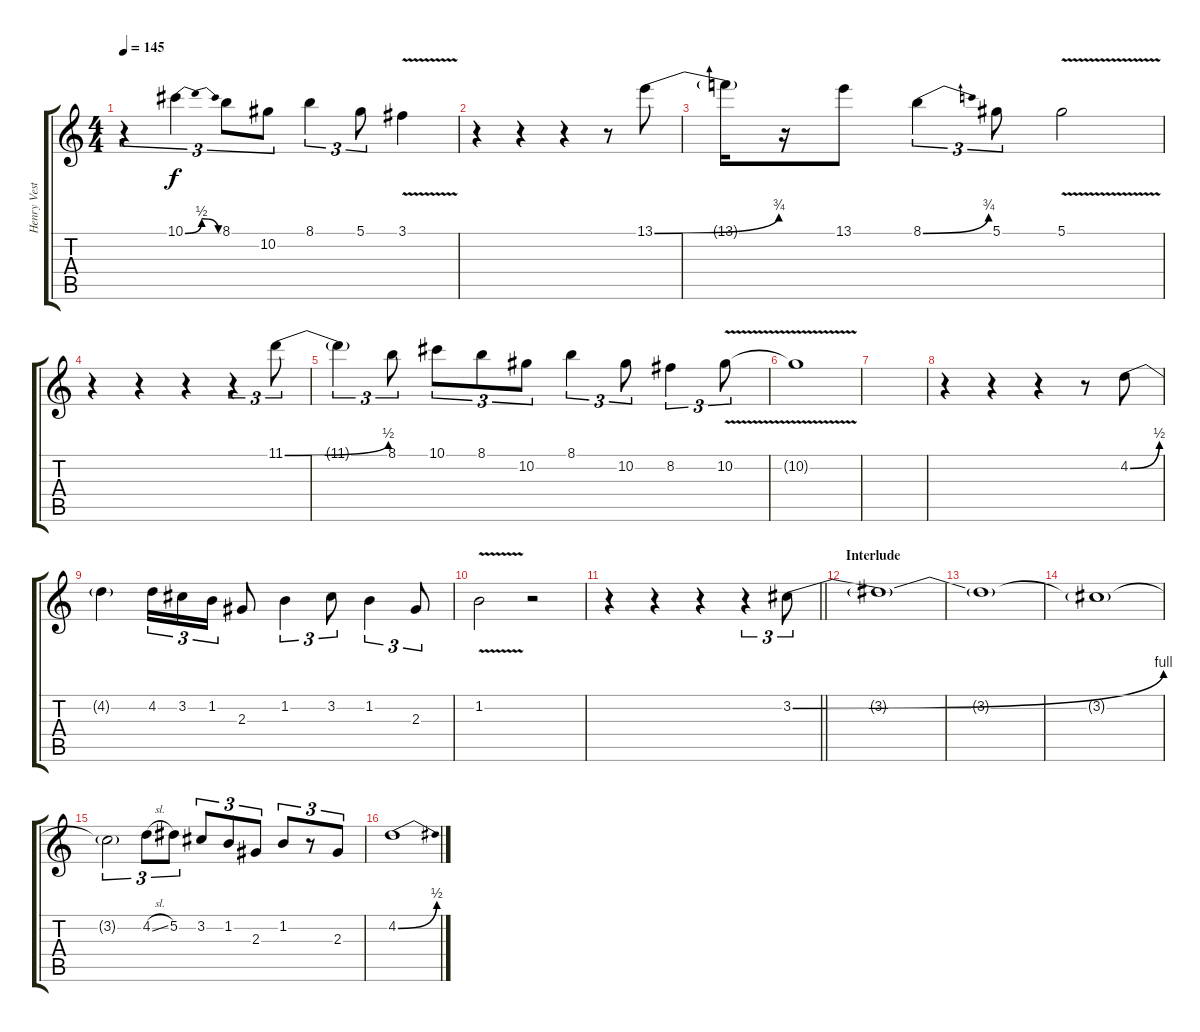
\track ("Henry Vestine" "Henry Vest") {instrument overdrivenguitar}
\staff {score tabs}
\tuning (Eb4 Bb3 Gb3 Db3 Ab2 Eb2) {hide}
\ts (4 4)
\tempo 145
\clef g2
\ks c
r.4{tu (3 2) dy f} 10.1{be (bendrelease 0 0 30 2 30 2 60 0)}.4{tu (3 2)} 8.1.8{tu (3 2)} 10.2.8{tu (3 2)} 8.1.4{tu (3 2)} 5.1.8{tu (3 2)} 3.1{v}.4 |
r.4 r.4 r.4 r.8 13.1{be (bend 0 0 60 3)}.8 |
13.1{t}.16 r.16 13.1.8 8.1{be (bend 0 0 60 3)}.4{tu (3 2)} 5.1.8{tu (3 2)} 5.1{v}.2 |
r.4 r.4 r.4 r.4{tu (3 2)} 11.1{be (bend 0 0 60 2)}.8{tu (3 2)} |
11.1{t}.4{tu (3 2)} 8.1.8{tu (3 2)} 10.1.8{tu (3 2)} 8.1.8{tu (3 2)} 10.2.8{tu (3 2)} 8.1.4{tu (3 2)} 10.2.8{tu (3 2)} 8.2.4{tu (3 2)} 10.2{v}.8{tu (3 2)} |
10.2{t}.1 |
|
r.4 r.4 r.4 r.8 4.2{be (bend 0 0 60 2)}.8 |
4.2{t}.4 4.2.16{tu (3 2)} 3.2.16{tu (3 2)} 1.2.16{tu (3 2)} 2.3.8 1.2.4{tu (3 2)} 3.2.8{tu (3 2)} 1.2.4{tu (3 2)} 2.3.8{tu (3 2)} |
1.2{v}.2 r.2 |
\barLineRight lightlight
r.4 r.4 r.4 r.4{tu (3 2)} 3.2{be (bend 0 0 60 4)}.8{tu (3 2)} |
\section ("" "Interlude")
3.2{t}.1 |
3.2{t}.1 |
3.2{t}.1 |
3.2{t}.2{tu (3 2)} 4.2{sl}.8{tu (3 2)} 5.2.8{tu (3 2)} 3.2.8{tu (3 2)} 1.2.8{tu (3 2)} 2.3.8{tu (3 2)} 1.2.8{tu (3 2)} r.8{tu (3 2)} 2.3.8{tu (3 2)} |
4.2{be (bend 0 0 60 2)}.1
